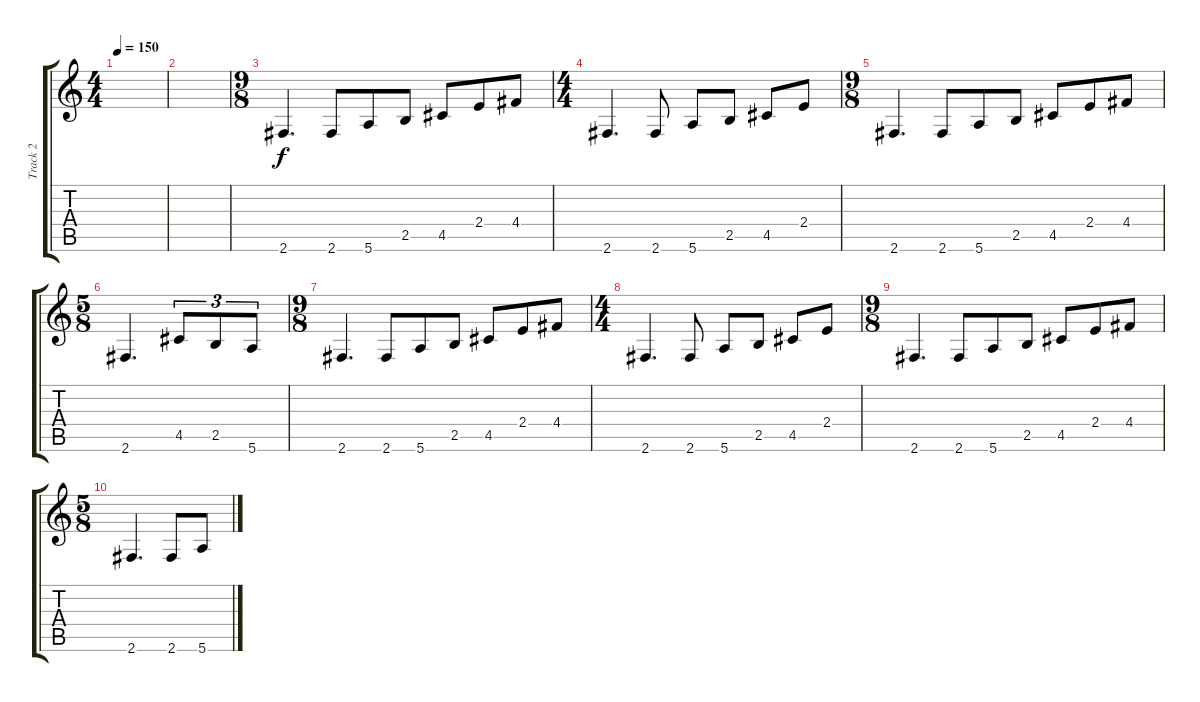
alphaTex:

\track ("Track 2" "Track 2") {instrument distortionguitar}
\staff {score tabs}
\tuning (E4 B3 G3 D3 A2 E2) {hide}
\ts (4 4)
\tempo 150
\clef g2
\ks c
|
|
\ts (9 8)
2.6.4{d} 2.6.8 5.6.8 2.5.8 4.5.8 2.4.8 4.4.8 |
\ts (4 4)
2.6.4{d} 2.6.8 5.6.8 2.5.8 4.5.8 2.4.8 |
\ts (9 8)
2.6.4{d} 2.6.8 5.6.8 2.5.8 4.5.8 2.4.8 4.4.8 |
\ts (5 8)
2.6.4{d} 4.5.8{tu (3 2)} 2.5.8{tu (3 2)} 5.6.8{tu (3 2)} |
\ts (9 8)
2.6.4{d} 2.6.8 5.6.8 2.5.8 4.5.8 2.4.8 4.4.8 |
\ts (4 4)
2.6.4{d} 2.6.8 5.6.8 2.5.8 4.5.8 2.4.8 |
\ts (9 8)
2.6.4{d} 2.6.8 5.6.8 2.5.8 4.5.8 2.4.8 4.4.8 |
\ts (5 8)
2.6.4{d} 2.6.8 5.6.8
